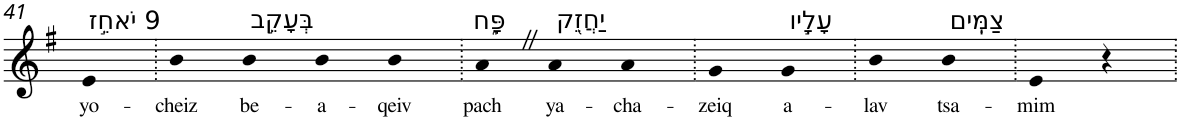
**kern	**text
*part1	*part1
*staff1	*staff1
*I"Piano	*
*I'Pno	*
!!LO:PB:g=z
*clefG2	*
*k[f#]	*
*G:	*
=41	=41
!LO:TX:a:t=9 יֹאחֵ֣ז	!
!	!LO:LY:b
4e	yo-
=42.	=42.
!	!LO:LY:b
4b	-cheiz
!LO:TX:a:t=בְּעָקֵ֣ב	!
!	!LO:LY:b
4b	be-
!	!LO:LY:b
4b	-a-
!	!LO:LY:b
4b	-qeiv
=43.	=43.
!LO:TX:a:t=פָּ֑ח	!
!	!LO:LY:b
4aZ	pach
!LO:TX:a:t=יַחֲזֵ֖ק	!
!	!LO:LY:b
4a	ya-
!	!LO:LY:b
4a	-cha-
=44.	=44.
!	!LO:LY:b
4g	-zeiq
!LO:TX:a:t=עָלָ֣יו	!
!	!LO:LY:b
4g	a-
=45.	=45.
!	!LO:LY:b
4b	-lav
!LO:TX:a:t=צַמִּֽים	!
!	!LO:LY:b
4b	tsa-
=46.	=46.
!	!LO:LY:b
4e	-mim
4r	.
=.	=.
*-	*-
